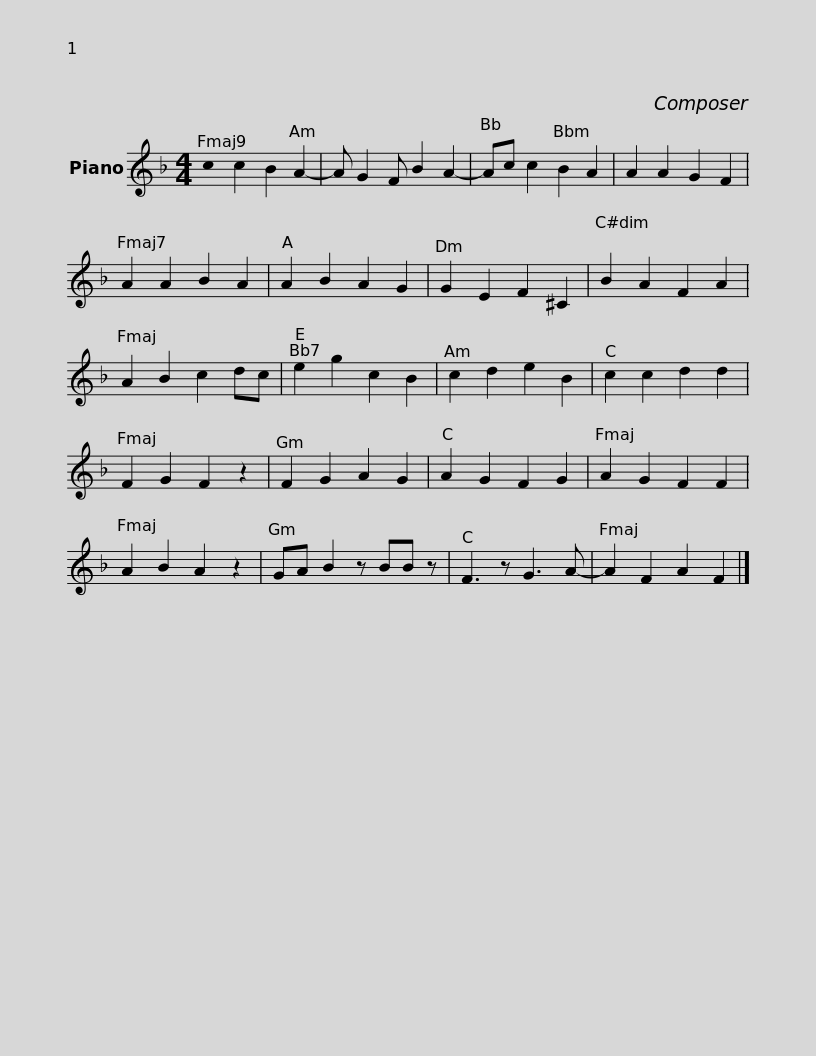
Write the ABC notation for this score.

X:1
L:1/8
M:4/4
I:linebreak $
K:F
U:s=!stemless!
V:1 treble
V:1
 sc2 c2 B2 A2- | A G2 F B2 A2- | Ac c2 B2 A2 | A2 A2 G2 F2 |$ A2 A2 B2 A2 | %5
 A2 B2 A2 G2 | G2 E2 F2 ^C2 | B2 A2 F2 A2 |$ A2 B2 c2 dc | e2 g2 c2 B2 | %10
 c2 d2 e2 B2 | c2 c2 d2 d2 |$ F2 G2 F2 z2 | F2 G2 A2 G2 | A2 G2 F2 G2 | %15
 A2 G2 F2 F2 |$ A2 B2 A2 z2 | GA B2 z BB z | F3 z G3 A- | A2 F2 A2 F2 |] %20
